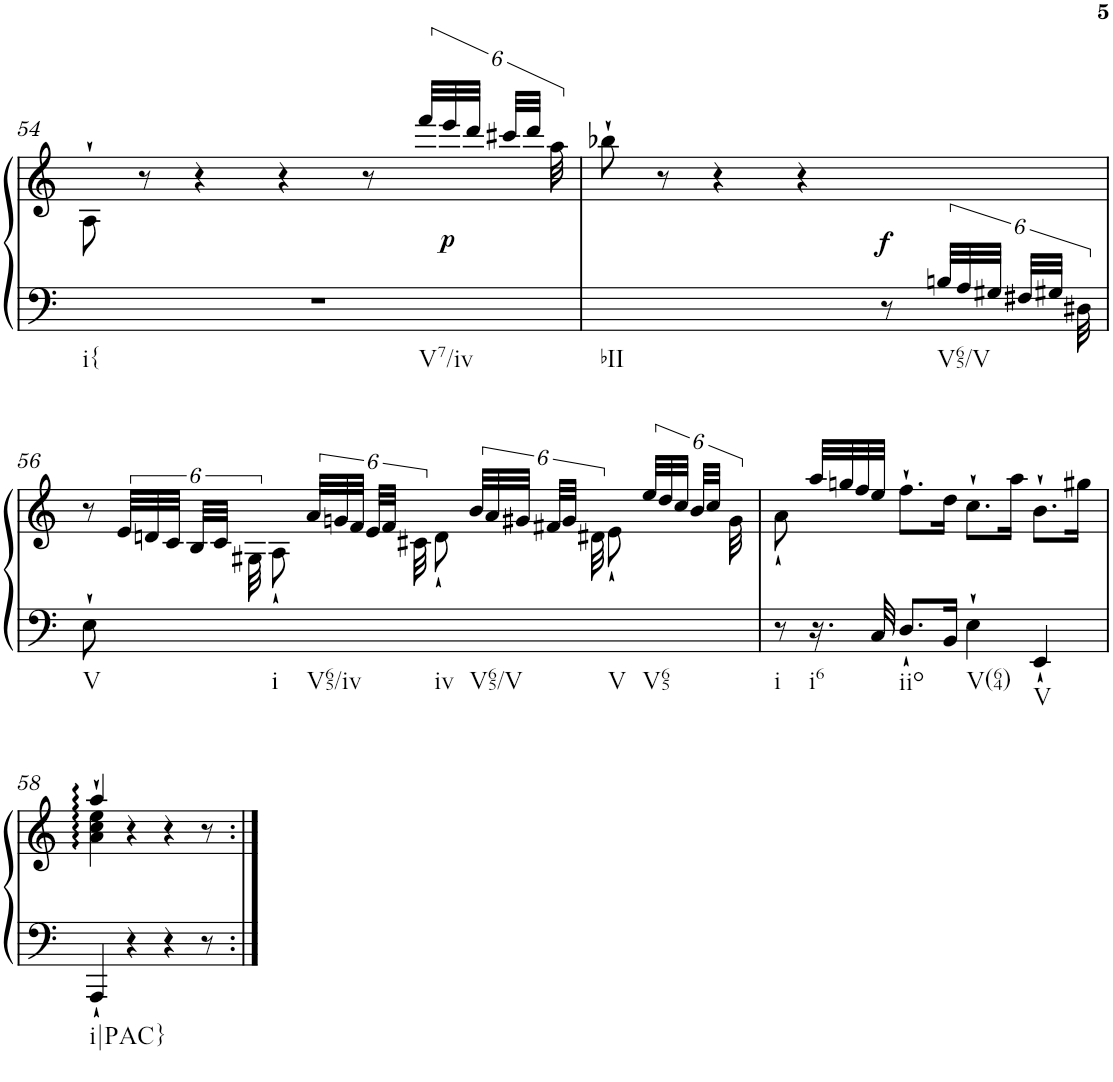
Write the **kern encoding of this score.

**kern	**kern	**dynam
*part1	*part1	*part1
*staff2	*staff1	*staff1/2
*I"Harpsichord	*	*
*I'Hch.	*	*
!!LO:PB:g=z
*clefF4	*clefG2	*
*k[]	*k[]	*
*M4/4	*M4/4	*
*met(c)	*met(c)	*
=54	=54	=54
1r	8A`\	.
.	8r	.
.	4r	.
.	4r	.
.	8r	.
.	48fff/LLL	.
!	!	!LO:DY:b
.	48eee/	p
.	48ddd/JJJ	.
.	48ccc#X/LLL	.
.	48ddd/JJJ	.
.	48aa\	.
=55	=55	=55
2.ryy	8bb-X`\	.
.	8r	.
.	4r	.
.	4r	.
!	!	!LO:DY:b
8r	4ryy	f
48Bn/LLL	.	.
48A/	.	.
48G#X/JJJ	.	.
48F#X/LLL	.	.
48G#X/JJJ	.	.
48D#X\	.	.
!!LO:LB:g=z
=56	=56	=56
8E`\	8r	.
2..ryy	48e/LLL	.
.	48dn/	.
.	48c/JJJ	.
.	48B/LLL	.
.	48c/JJJ	.
.	48G#X\	.
.	8A`<\	.
.	48a/LLL	.
.	48gn/	.
.	48f/JJJ	.
.	48e/LLL	.
.	48f/JJJ	.
.	48c#X\	.
.	8d`<\	.
.	48b/LLL	.
.	48a/	.
.	48g#X/JJJ	.
.	48f#X/LLL	.
.	48g#/JJJ	.
.	48d#X\	.
.	8e`<\	.
.	48ee/LLL	.
.	48dd/	.
.	48cc/JJJ	.
.	48b/LLL	.
.	48cc/JJJ	.
.	48g#\	.
=57	=57	=57
8r	8a`<\	.
16.r	32aa/LLL	.
.	32ggn/	.
.	32ff/	.
32C/	32ee/JJJ	.
8.D`/L	8.ff`\L	.
16BB/Jk	16dd\Jk	.
4E`\	8.cc`\L	.
.	16aa\Jk	.
4EE`/	8.b`\L	.
.	16gg#X\Jk	.
!!LO:LB:g=z
=58	=58	=58
*	*^	*
4AAA`/	4a\`> 4cc\`> 4ee\`>	4aa/	.
4r	4r	2ryy	.
4r	4r	.	.
8r	8r	8ryy	.
*	*v	*v	*
=:|!	=:|!	=:|!
*-	*-	*-
